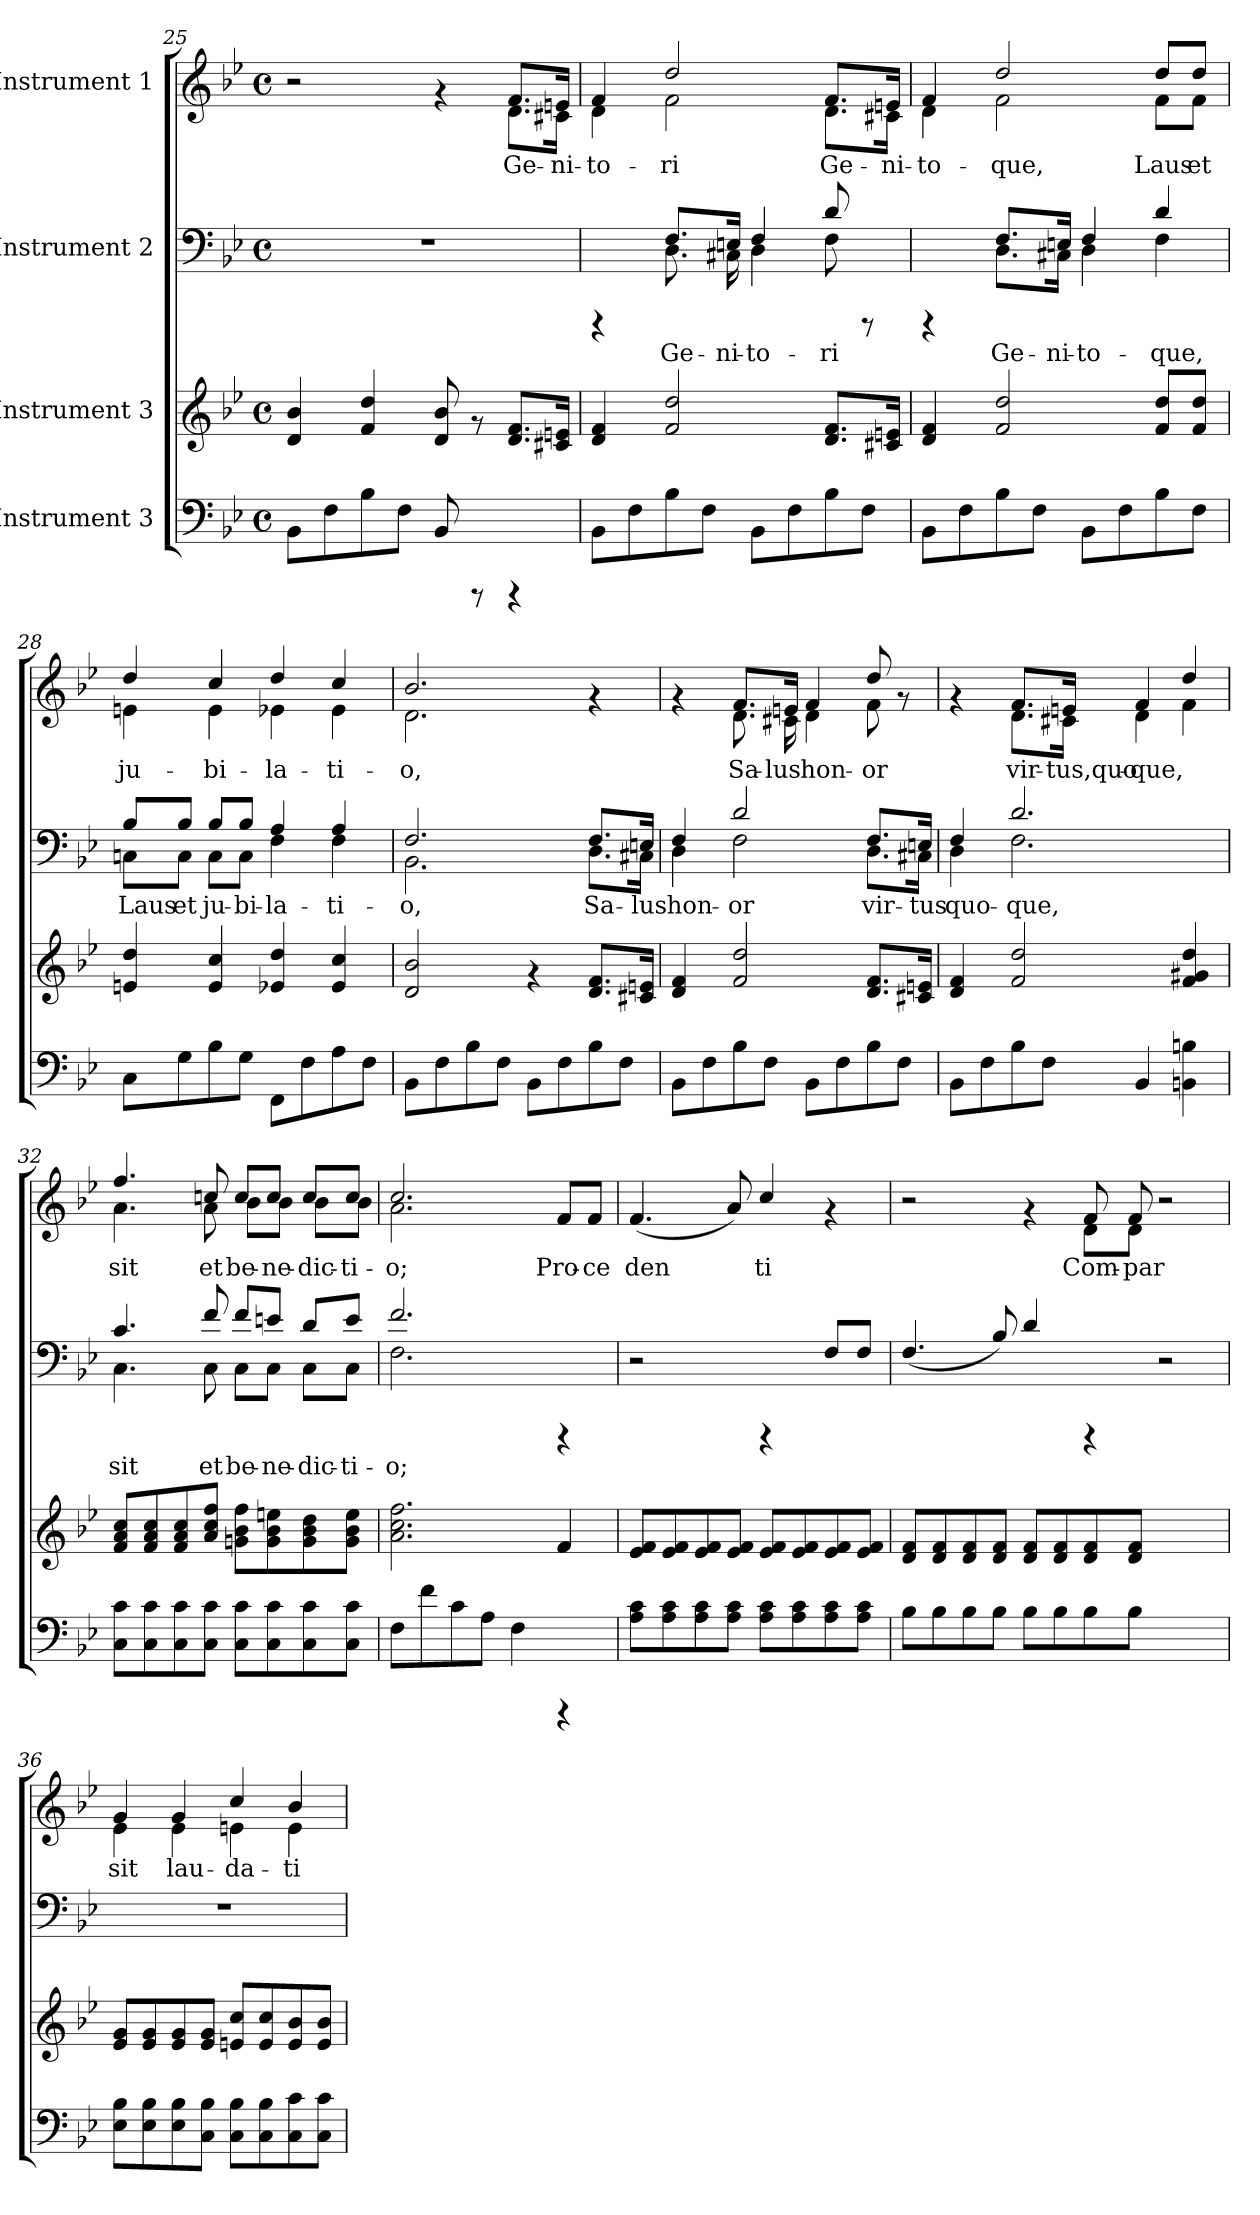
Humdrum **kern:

**kern	**kern	**kern	**text	**kern	**text
*part4	*part3	*part2	*part2	*part1	*part1
*staff4	*staff3	*staff2	*staff2	*staff1	*staff1
*I"Instrument 3	*I"Instrument 3	*I"Instrument 2	*	*I"Instrument 1	*
*clefF4	*clefG2	*clefF4	*	*clefG2	*
*k[b-e-]	*k[b-e-]	*k[b-e-]	*	*k[b-e-]	*
*B-:	*B-:	*B-:	*	*B-:	*
*M4/4	*M4/4	*M4/4	*	*M4/4	*
*met(c)	*met(c)	*met(c)	*	*met(c)	*
=25	=25	=25	=25	=25	=25
*	*	*	*	*^	*
8BB-\L	4b-/ 4d/	1r	.	2r	2.ryy	.
8F\	.	.	.	.	.	.
8B-\	4dd/ 4f/	.	.	.	.	.
8F\J	.	.	.	.	.	.
8BB-/	8d/ 8b-/	.	.	4rf	.	.
8rCCC	8rf	.	.	.	.	.
!	!	!	!	!	!	!LO:LY:b:cj
4rCCC	8.f/ 8.d/L	.	.	8.f/L	8.d\L	Ge-
!	!	!	!	!	!	!LO:LY:b:cj
.	16en/ 16c#X/J	.	.	16en/Jk	16c#X\Jk	-ni-
!!LO:PB:g=z	!!
=26	=26	=26	=26	=26	=26	=26
*	*	*^	*	*	*	*
!	!	!	!	!	!	!	!LO:LY:b:cj
8BB-\L	4d/ 4f/	4rCCC	4ryy	.	4f/	4d\	-to-
8F\	.	.	.	.	.	.	.
!	!	!	!	!LO:LY:b:cj	!	!	!LO:LY:b:cj
8B-\	2dd/ 2f/	8.F/L	8.D\	Ge-	2dd/	2f\	-ri
8F\J	.	.	.	.	.	.	.
!	!	!	!	!LO:LY:b:cj	!	!	!
.	.	16En/Jk	16C#X\	-ni-	.	.	.
!	!	!	!	!LO:LY:b:cj	!	!	!
8BB-\L	.	4F/	4D\	-to-	.	.	.
8F\	.	.	.	.	.	.	.
!	!	!	!	!LO:LY:b:cj	!	!	!LO:LY:b:cj
8B-\	8.f/ 8.d/L	8d/	8F\	-ri	8.f/L	8.d\L	Ge-
8F\J	.	8rCCC	8ryy	.	.	.	.
!	!	!	!	!	!	!	!LO:LY:b:cj
.	16en/ 16c#X/J	.	.	.	16en/Jk	16c#X\Jk	-ni-
=27	=27	=27	=27	=27	=27	=27	=27
!	!	!	!	!	!	!	!LO:LY:b:cj
8BB-\L	4f/ 4d/	4rCCC	4ryy	.	4f/	4d\	-to-
8F\	.	.	.	.	.	.	.
!	!	!	!	!LO:LY:b:cj	!	!	!LO:LY:b:cj
8B-\	2f/ 2dd/	8.F/L	8.D\L	Ge-	2dd/	2f\	-que,
8F\J	.	.	.	.	.	.	.
!	!	!	!	!LO:LY:b:cj	!	!	!
.	.	16En/Jk	16C#X\Jk	-ni-	.	.	.
!	!	!	!	!LO:LY:b:cj	!	!	!
8BB-\L	.	4F/	4D\	-to-	.	.	.
8F\	.	.	.	.	.	.	.
!	!	!	!	!LO:LY:b:cj	!	!	!LO:LY:b:cj
8B-\	8dd/ 8f/L	4d/	4F\	-que,	8dd/L	8f\L	Laus
!	!	!	!	!	!	!	!LO:LY:b:cj
8F\J	8dd/ 8f/J	.	.	.	8dd/J	8f\J	et
=28	=28	=28	=28	=28	=28	=28	=28
!	!	!	!	!LO:LY:b:cj	!	!	!LO:LY:b:cj
8C\L	4dd/ 4en/	8B-/L	8Cn\L	Laus	4dd/	4en\	ju-
!	!	!	!	!LO:LY:b:cj	!	!	!
8G\	.	8B-/J	8C\J	et	.	.	.
!	!	!	!	!LO:LY:b:cj	!	!	!LO:LY:b:cj
8B-\	4e/ 4cc/	8B-/L	8C\L	ju-	4cc/	4e\	-bi-
!	!	!	!	!LO:LY:b:cj	!	!	!
8G\J	.	8B-/J	8C\J	-bi-	.	.	.
!	!	!	!	!LO:LY:b:cj	!	!	!LO:LY:b:cj
8FF\L	4e-X/ 4dd/	4A/	4F\	-la-	4dd/	4e-X\	-la-
8F\	.	.	.	.	.	.	.
!	!	!	!	!LO:LY:b:cj	!	!	!LO:LY:b:cj
8A\	4e-/ 4cc/	4A/	4F\	-ti-	4cc/	4e-\	-ti-
8F\J	.	.	.	.	.	.	.
=29	=29	=29	=29	=29	=29	=29	=29
!	!	!	!	!LO:LY:b:cj	!	!	!LO:LY:b:cj
8BB-\L	2d/ 2b-/	2.F/	2.BB-\	-o,	2.b-/	2.d\	-o,
8F\	.	.	.	.	.	.	.
8B-\	.	.	.	.	.	.	.
8F\J	.	.	.	.	.	.	.
8BB-\L	4rf	.	.	.	.	.	.
8F\	.	.	.	.	.	.	.
!	!	!	!	!LO:LY:b:cj	!	!	!
8B-\	8.d/ 8.f/L	8.F/L	8.D\L	Sa-	4rf	4ryy	.
8F\J	.	.	.	.	.	.	.
!	!	!	!	!LO:LY:b:cj	!	!	!
.	16en/ 16c#X/J	16En/Jk	16C#X\Jk	-lus	.	.	.
!!LO:LB:g=z	!!
=30	=30	=30	=30	=30	=30	=30	=30
!	!	!	!	!LO:LY:b:cj	!	!	!
8BB-\L	4d/ 4f/	4F/	4D\	hon-	4rf	4ryy	.
8F\	.	.	.	.	.	.	.
!	!	!	!	!LO:LY:b:cj	!	!	!LO:LY:b:cj
8B-\	2dd/ 2f/	2d/	2F\	-or	8.f/L	8.d\	Sa-
8F\J	.	.	.	.	.	.	.
!	!	!	!	!	!	!	!LO:LY:b:cj
.	.	.	.	.	16en/Jk	16c#X\	-lus
!	!	!	!	!	!	!	!LO:LY:b:cj
8BB-\L	.	.	.	.	4f/	4d\	hon-
8F\	.	.	.	.	.	.	.
!	!	!	!	!LO:LY:b:cj	!	!	!LO:LY:b:cj
8B-\	8.f/ 8.d/L	8.F/L	8.D\L	vir-	8dd/	8f\	-or
8F\J	.	.	.	.	8rf	8ryy	.
!	!	!	!	!LO:LY:b:cj	!	!	!
.	16en/ 16c#X/J	16En/Jk	16C#X\Jk	-tus	.	.	.
=31	=31	=31	=31	=31	=31	=31	=31
!	!	!	!	!LO:LY:b:cj	!	!	!
8BB-\L	4f/ 4d/	4F/	4D\	quo-	4rf	4ryy	.
8F\	.	.	.	.	.	.	.
!	!	!	!	!LO:LY:b:cj	!	!	!LO:LY:b:cj
8B-\	2f/ 2dd/	2.d/	2.F\	-que,	8.f/L	8.d\L	vir-
8F\J	.	.	.	.	.	.	.
!	!	!	!	!	!	!	!LO:LY:b:cj
.	.	.	.	.	16en/Jk	16c#X\Jk	-tus,quo-
!	!	!	!	!	!	!	!LO:LY:b:cj
4BB-/	.	.	.	.	4f/	4d\	-que,
!	!	!	!	!	!	!	!LO:LY:b:cj
4Bn\ 4BBn\	4dd/ 4f/ 4g#X/	.	.	.	4dd/	4f\	.
=32	=32	=32	=32	=32	=32	=32	=32
!	!	!	!	!LO:LY:b:cj	!	!	!LO:LY:b:cj
8C\ 8c\L	8cc/ 8a/ 8f/L	4.c/	4.C\	sit	4.ff/	4.a\	sit
8c\ 8C\	8cc/ 8a/ 8f/	.	.	.	.	.	.
8C\ 8c\	8cc/ 8f/ 8a/	.	.	.	.	.	.
!	!	!	!	!LO:LY:b:cj	!	!	!LO:LY:b:cj
8c\ 8C\J	8ff/ 8cc/ 8a/J	8f/	8C\	et	8ccn/	8a\	et
!	!	!	!	!LO:LY:b:cj	!	!	!LO:LY:b:cj
8c\ 8C\L	8b-\ 8gn\ 8ff\L	8f/L	8C\L	be-	8cc/L	8b-\L	be-
!	!	!	!	!LO:LY:b:cj	!	!	!LO:LY:b:cj
8C\ 8c\	8b-\ 8g\ 8een\	8en/J	8C\J	-ne-	8cc/J	8b-\J	-ne-
!	!	!	!	!LO:LY:b:cj	!	!	!LO:LY:b:cj
8C\ 8c\	8b-\ 8g\ 8dd\	8d/L	8C\L	-dic-	8cc/L	8b-\L	-dic-
!	!	!	!	!LO:LY:b:cj	!	!	!LO:LY:b:cj
8c\ 8C\J	8ee\ 8b-\ 8g\J	8e/J	8C\J	-ti-	8cc/J	8b-\J	-ti-
=33	=33	=33	=33	=33	=33	=33	=33
!	!	!	!	!LO:LY:b:cj	!	!	!LO:LY:b:cj
8F\L	2.cc\ 2.a\ 2.ff\	2.f/	2.F\	-o;	2.cc/	2.a\	-o;
8f\	.	.	.	.	.	.	.
8c\	.	.	.	.	.	.	.
8A\J	.	.	.	.	.	.	.
4F\	.	.	.	.	.	.	.
!	!	!	!	!	!	!	!LO:LY:b:cj
4rCCC	4f/	4rCCC	4ryy	.	8f/L	4ryy	Pro-
!	!	!	!	!	!	!	!LO:LY:b:cj
.	.	.	.	.	8f/J	.	-ce
*	*	*v	*v	*	*	*	*
*	*	*	*	*v	*v	*
!!LO:LB:g=z
=34	=34	=34	=34	=34	=34
!	!	!	!	!	!LO:LY:b:cj
8A\ 8c\L	8e-/ 8f/L	2r	.	(>4.f/	den-
8A\ 8c\	8e-/ 8f/	.	.	.	.
8c\ 8A\	8e-/ 8f/	.	.	.	.
!	!	!	!	!	!LO:LY:b:cj
8A\ 8c\J	8e-/ 8f/J	.	.	8a/)	--
!	!	!	!	!	!LO:LY:b:cj
8A\ 8c\L	8e-/ 8f/L	4rCCC	.	4cc/	-ti
8c\ 8A\	8e-/ 8f/	.	.	.	.
!	!	!	!LO:LY:b:cj	!	!
8c\ 8A\	8e-/ 8f/	8F/L	.	4rf	.
!	!	!	!LO:LY:b:cj	!	!
8c\ 8A\J	8e-/ 8f/J	8F/J	.	.	.
=35	=35	=35	=35	=35	=35
!	!	!	!LO:LY:b:cj	!	!
*	*	*	*	*^	*
8B-\L	8f/ 8d/L	(>4.F/	.	2r	2.ryy	.
8B-\	8f/ 8d/	.	.	.	.	.
8B-\	8d/ 8f/	.	.	.	.	.
!	!	!	!LO:LY:b:cj	!	!	!
8B-\J	8d/ 8f/J	8B-/)	.	.	.	.
!	!	!	!LO:LY:b:cj	!	!	!
8B-\L	8f/ 8d/L	4d/	.	4rf	.	.
8B-\	8f/ 8d/	.	.	.	.	.
!	!	!	!	!	!	!LO:LY:b:cj
8B-\	8f/ 8d/	4rCCC	.	8f/	8d\L	Com-
!	!	!	!	!	!	!LO:LY:b:cj
8B-\J	8f/ 8d/J	.	.	8f/	8d\J	-par
2ryy	2ryy	2r	.	2r	2ryy	.
=36	=36	=36	=36	=36	=36	=36
!	!	!	!	!	!	!LO:LY:b:cj
8E-\ 8B-\L	8g/ 8e-/L	1r	.	4g/	4e-\	sit
8E-\ 8B-\	8e-/ 8g/	.	.	.	.	.
!	!	!	!	!	!	!LO:LY:b:cj
8B-\ 8E-\	8g/ 8e-/	.	.	4g/	4e-\	lau-
8B-\ 8C\J	8g/ 8e-/J	.	.	.	.	.
!	!	!	!	!	!	!LO:LY:b:cj
8C\ 8B-\L	8en/ 8cc/L	.	.	4cc/	4en\	-da-
8B-\ 8C\	8cc/ 8e/	.	.	.	.	.
!	!	!	!	!	!	!LO:LY:b:cj
8C\ 8c\	8b-/ 8e/	.	.	4b-/	4e\	-ti-
8c\ 8C\J	8b-/ 8e/J	.	.	.	.	.
*	*	*	*	*v	*v	*
=	=	=	=	=	=
*-	*-	*-	*-	*-	*-
